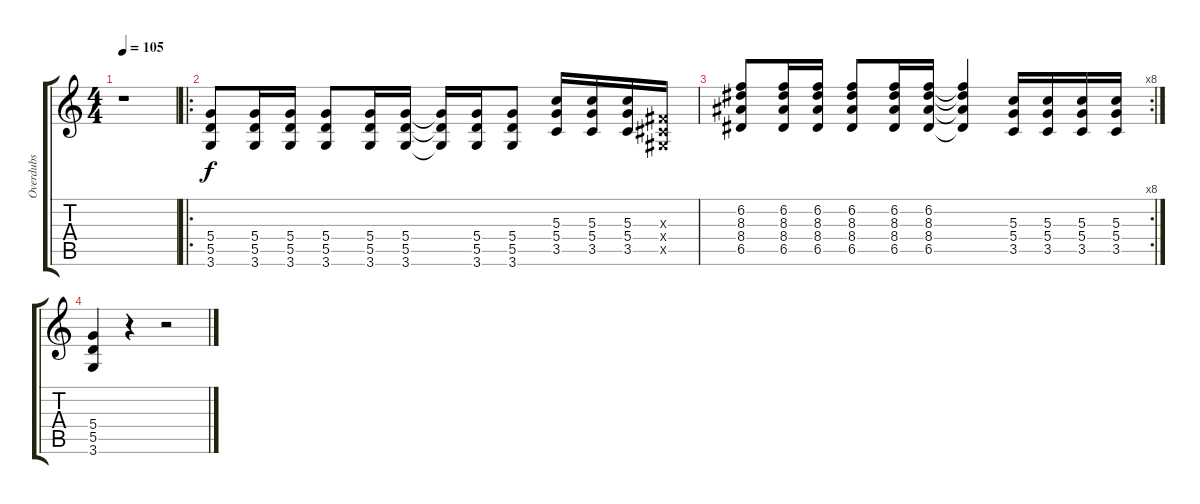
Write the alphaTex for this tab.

\track ("Overdubs" "Overdubs") {instrument distortionguitar}
\staff {score tabs}
\tuning (E4 B3 G3 D3 A2 E2) {hide}
\ts (4 4)
\tempo 105
\clef g2
\ks c
r.1{dy f} |
\ro
(5.4 5.5 3.6).8 (5.4 5.5 3.6).16 (5.4 5.5 3.6).16 (5.4 5.5 3.6).8 (5.4 5.5 3.6).16 (5.4 5.5 3.6).16 (5.4{t} 5.5{t} 3.6{t}).16 (5.4 5.5 3.6).16 (5.4 5.5 3.6).8 (5.3 5.4 3.5).16 (5.3 5.4 3.5).16 (5.3 5.4 3.5).16 (-1.3{x} -1.4{x} -1.5{x}).16 |
\rc 8
(6.2 8.3 8.4 6.5).8 (6.2 8.3 8.4 6.5).16 (6.2 8.3 8.4 6.5).16 (6.2 8.3 8.4 6.5).8 (6.2 8.3 8.4 6.5).16 (6.2 8.3 8.4 6.5).16 (6.2{t} 8.3{t} 8.4{t} 6.5{t}).4 (5.3 5.4 3.5).16 (5.3 5.4 3.5).16 (5.3 5.4 3.5).16 (5.3 5.4 3.5).16 |
(5.4 5.5 3.6).4 r.4 r.2
